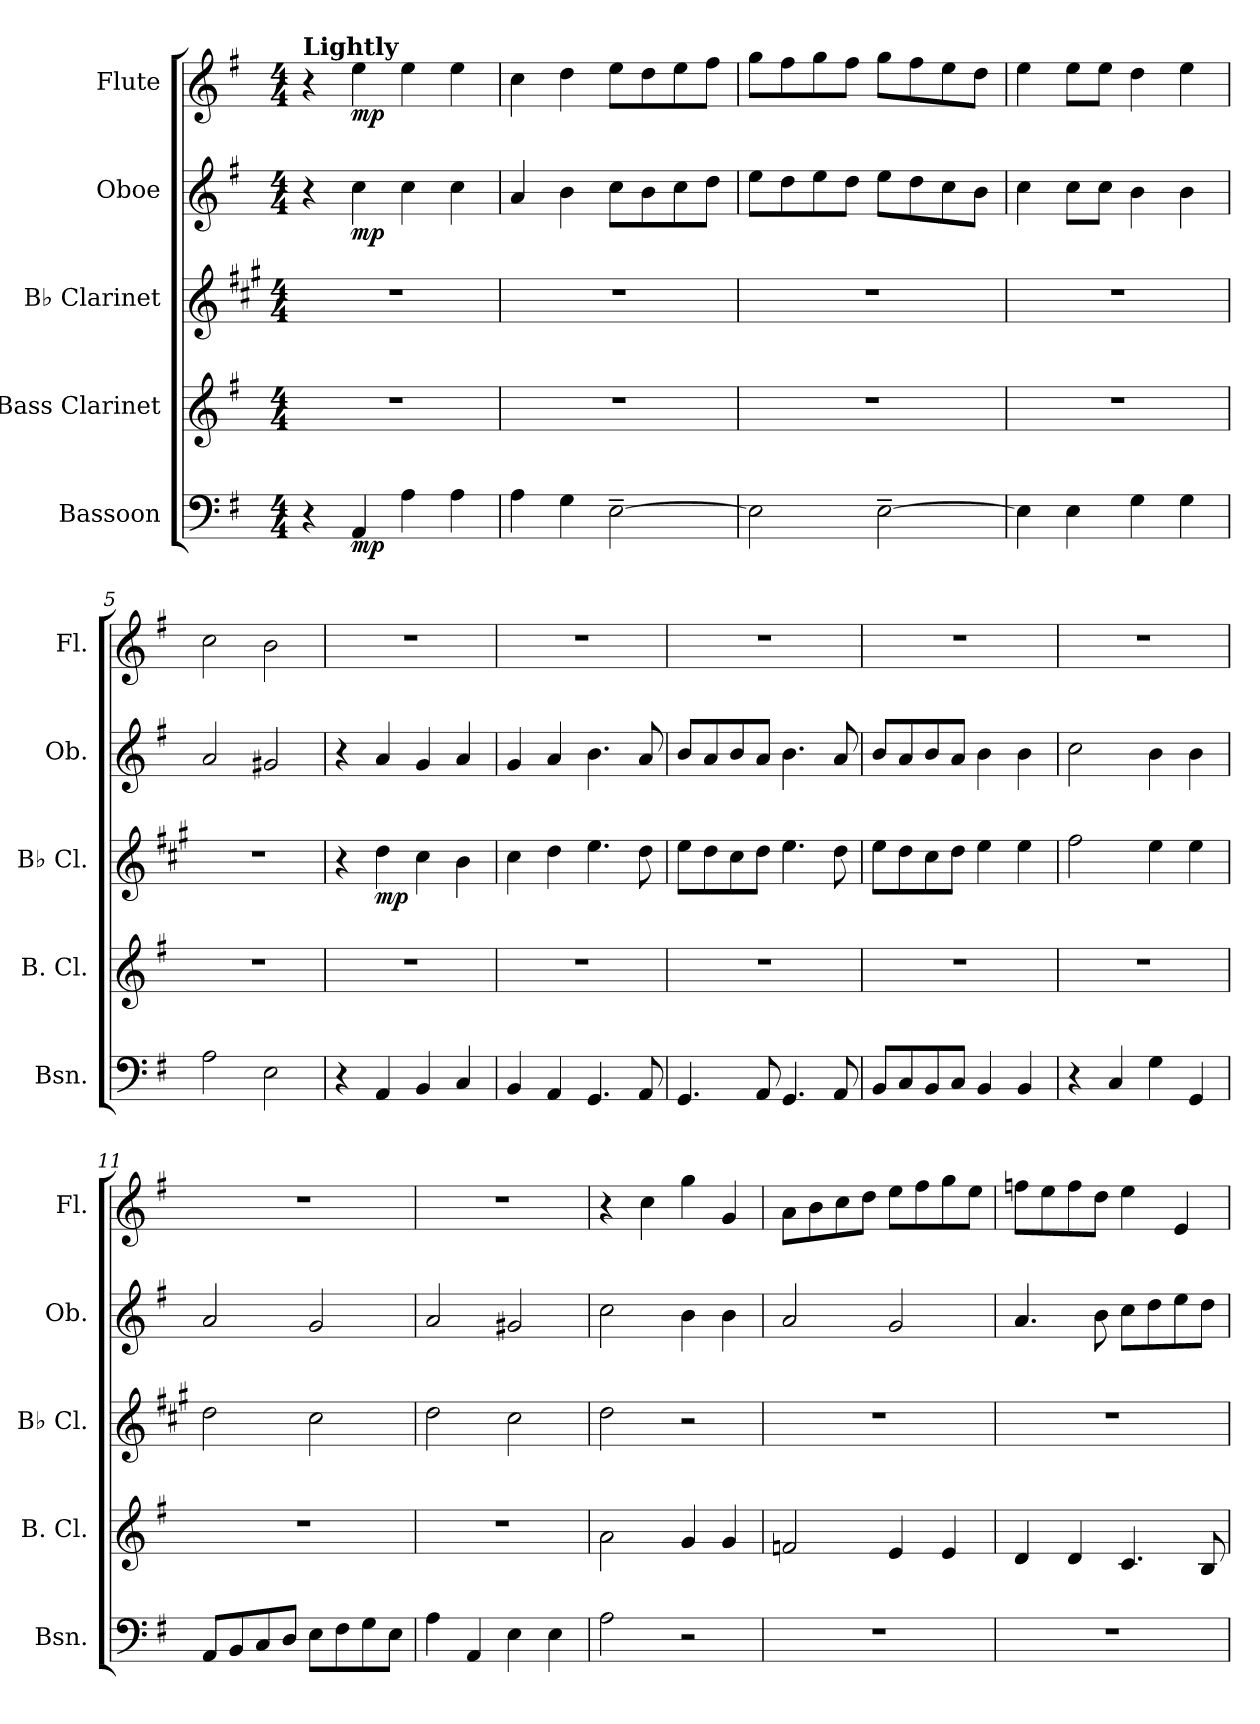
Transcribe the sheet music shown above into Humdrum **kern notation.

**kern	**dynam	**kern	**kern	**dynam	**kern	**dynam	**kern	**dynam
*part5	*part5	*part4	*part3	*part3	*part2	*part2	*part1	*part1
*staff5	*staff5	*staff4	*staff3	*staff3	*staff2	*staff2	*staff1	*staff1
*I"Bassoon	*	*I"Bass Clarinet	*I"B♭ Clarinet	*	*I"Oboe	*	*I"Flute	*
*I'Bsn.	*	*I'B. Cl.	*I'B♭ Cl.	*	*I'Ob.	*	*I'Fl.	*
*clefF4	*	*clefG2	*clefG2	*	*clefG2	*	*clefG2	*
*	*	*ITrd8c14	*ITrd1c2	*	*	*	*	*
*k[f#]	*	*k[f#]	*k[f#]	*	*k[f#]	*	*k[f#]	*
*M4/4	*	*M4/4	*M4/4	*	*M4/4	*	*M4/4	*
*MM132	*	*MM132	*MM132	*	*MM132	*	*MM132	*
=1	=1	=1	=1	=1	=1	=1	=1	=1
!	!	!	!	!	!	!	!LO:TX:a:B:t=Lightly	!
4r	.	1r	1r	.	4r	.	4r	.
!	!LO:DY:b	!	!	!	!	!LO:DY:b	!	!LO:DY:b
4AA/	mp	.	.	.	4cc\	mp	4ee\	mp
4A\	.	.	.	.	4cc\	.	4ee\	.
4A\	.	.	.	.	4cc\	.	4ee\	.
=2	=2	=2	=2	=2	=2	=2	=2	=2
4A\	.	1r	1r	.	4a/	.	4cc\	.
4G\	.	.	.	.	4b\	.	4dd\	.
[2E~\	.	.	.	.	8cc\L	.	8ee\L	.
.	.	.	.	.	8b\	.	8dd\	.
.	.	.	.	.	8cc\	.	8ee\	.
.	.	.	.	.	8dd\J	.	8ff#\J	.
=3	=3	=3	=3	=3	=3	=3	=3	=3
2E\]	.	1r	1r	.	8ee\L	.	8gg\L	.
.	.	.	.	.	8dd\	.	8ff#\	.
.	.	.	.	.	8ee\	.	8gg\	.
.	.	.	.	.	8dd\J	.	8ff#\J	.
[2E~\	.	.	.	.	8ee\L	.	8gg\L	.
.	.	.	.	.	8dd\	.	8ff#\	.
.	.	.	.	.	8cc\	.	8ee\	.
.	.	.	.	.	8b\J	.	8dd\J	.
=4	=4	=4	=4	=4	=4	=4	=4	=4
4E\]	.	1r	1r	.	4cc\	.	4ee\	.
4E\	.	.	.	.	8cc\L	.	8ee\L	.
.	.	.	.	.	8cc\J	.	8ee\J	.
4G\	.	.	.	.	4b\	.	4dd\	.
4G\	.	.	.	.	4b\	.	4ee\	.
=5	=5	=5	=5	=5	=5	=5	=5	=5
2A\	.	1r	1r	.	2a/	.	2cc\	.
2E\	.	.	.	.	2g#X/	.	2b\	.
!!LO:LB:g=z
=6	=6	=6	=6	=6	=6	=6	=6	=6
4r	.	1r	4r	.	4r	.	1r	.
!	!	!	!	!LO:DY:b	!	!	!	!
4AA/	.	.	4cc\	mp	4a/	.	.	.
4BB/	.	.	4b\	.	4g/	.	.	.
4C/	.	.	4a\	.	4a/	.	.	.
=7	=7	=7	=7	=7	=7	=7	=7	=7
4BB/	.	1r	4b\	.	4g/	.	1r	.
4AA/	.	.	4cc\	.	4a/	.	.	.
4.GG/	.	.	4.dd\	.	4.b\	.	.	.
8AA/	.	.	8cc\	.	8a/	.	.	.
=8	=8	=8	=8	=8	=8	=8	=8	=8
4.GG/	.	1r	8dd\L	.	8b/L	.	1r	.
.	.	.	8cc\	.	8a/	.	.	.
.	.	.	8b\	.	8b/	.	.	.
8AA/	.	.	8cc\J	.	8a/J	.	.	.
4.GG/	.	.	4.dd\	.	4.b\	.	.	.
8AA/	.	.	8cc\	.	8a/	.	.	.
=9	=9	=9	=9	=9	=9	=9	=9	=9
8BB/L	.	1r	8dd\L	.	8b/L	.	1r	.
8C/	.	.	8cc\	.	8a/	.	.	.
8BB/	.	.	8b\	.	8b/	.	.	.
8C/J	.	.	8cc\J	.	8a/J	.	.	.
4BB/	.	.	4dd\	.	4b\	.	.	.
4BB/	.	.	4dd\	.	4b\	.	.	.
=10	=10	=10	=10	=10	=10	=10	=10	=10
4r	.	1r	2ee\	.	2cc\	.	1r	.
4C/	.	.	.	.	.	.	.	.
4G\	.	.	4dd\	.	4b\	.	.	.
4GG/	.	.	4dd\	.	4b\	.	.	.
!!LO:PB:g=z
=11	=11	=11	=11	=11	=11	=11	=11	=11
8AA/L	.	1r	2cc\	.	2a/	.	1r	.
8BB/	.	.	.	.	.	.	.	.
8C/	.	.	.	.	.	.	.	.
8D/J	.	.	.	.	.	.	.	.
8E\L	.	.	2b\	.	2g/	.	.	.
8F#\	.	.	.	.	.	.	.	.
8G\	.	.	.	.	.	.	.	.
8E\J	.	.	.	.	.	.	.	.
=12	=12	=12	=12	=12	=12	=12	=12	=12
4A\	.	1r	2cc\	.	2a/	.	1r	.
4AA/	.	.	.	.	.	.	.	.
4E\	.	.	2b\	.	2g#X/	.	.	.
4E\	.	.	.	.	.	.	.	.
=13	=13	=13	=13	=13	=13	=13	=13	=13
2A\	.	2A\	2cc\	.	2cc\	.	4r	.
.	.	.	.	.	.	.	4cc\	.
2r	.	4G/	2r	.	4b\	.	4gg\	.
.	.	4G/	.	.	4b\	.	4g/	.
=14	=14	=14	=14	=14	=14	=14	=14	=14
1r	.	2Fn/	1r	.	2a/	.	8a\L	.
.	.	.	.	.	.	.	8b\	.
.	.	.	.	.	.	.	8cc\	.
.	.	.	.	.	.	.	8dd\J	.
.	.	4E/	.	.	2g/	.	8ee\L	.
.	.	.	.	.	.	.	8ff#\	.
.	.	4E/	.	.	.	.	8gg\	.
.	.	.	.	.	.	.	8ee\J	.
=15	=15	=15	=15	=15	=15	=15	=15	=15
1r	.	4D/	1r	.	4.a/	.	8ffn\L	.
.	.	.	.	.	.	.	8ee\	.
.	.	4D/	.	.	.	.	8ff\	.
.	.	.	.	.	8b\	.	8dd\J	.
.	.	4.C/	.	.	8cc\L	.	4ee\	.
.	.	.	.	.	8dd\	.	.	.
.	.	.	.	.	8ee\	.	4e/	.
.	.	8BB/	.	.	8dd\J	.	.	.
=	=	=	=	=	=	=	=	=
*-	*-	*-	*-	*-	*-	*-	*-	*-
